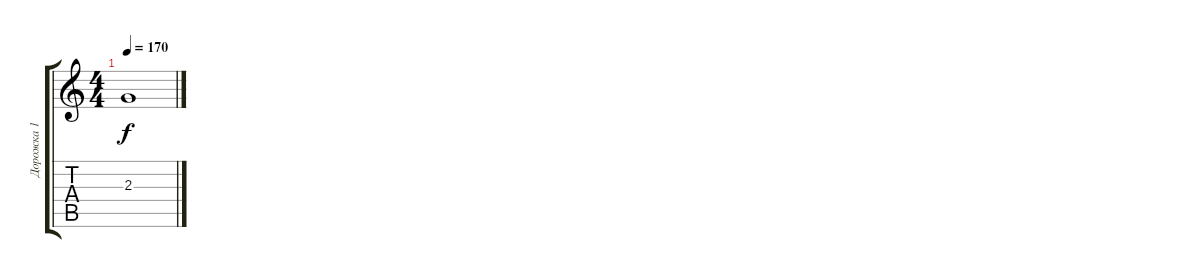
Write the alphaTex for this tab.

\track ("Дорожка 1" "Дорожка 1") {instrument distortionguitar}
\staff {score tabs}
\tuning (D4 A3 F3 C3 G2 D2) {hide}
\ts (4 4)
\tempo 170
\clef g2
\ks c
2.3.1{dy f}
